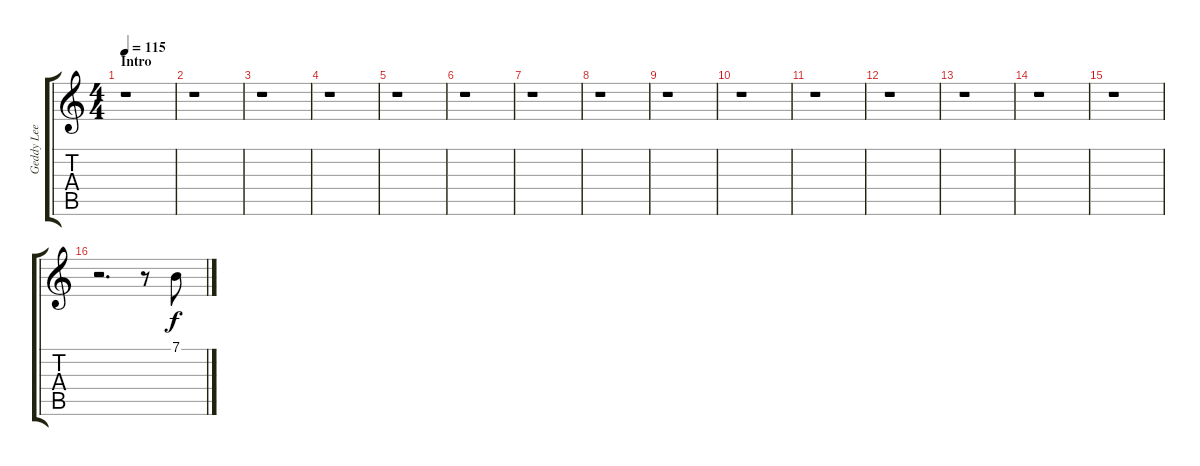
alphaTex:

\track ("Geddy Lee - Voice" "Geddy Lee ") {instrument lead3calliope}
\staff {score tabs}
\tuning (E4 B3 G3 D3 A2 E2) {hide}
\ts (4 4)
\section ("" "Intro")
\tempo 115
\clef g2
\ks c
r.1{dy f instrument lead3calliope} |
r.1 |
r.1 |
r.1 |
r.1 |
r.1 |
r.1 |
r.1 |
r.1 |
r.1 |
r.1 |
r.1 |
r.1 |
r.1 |
r.1 |
r.2{d} r.8 7.1.8
